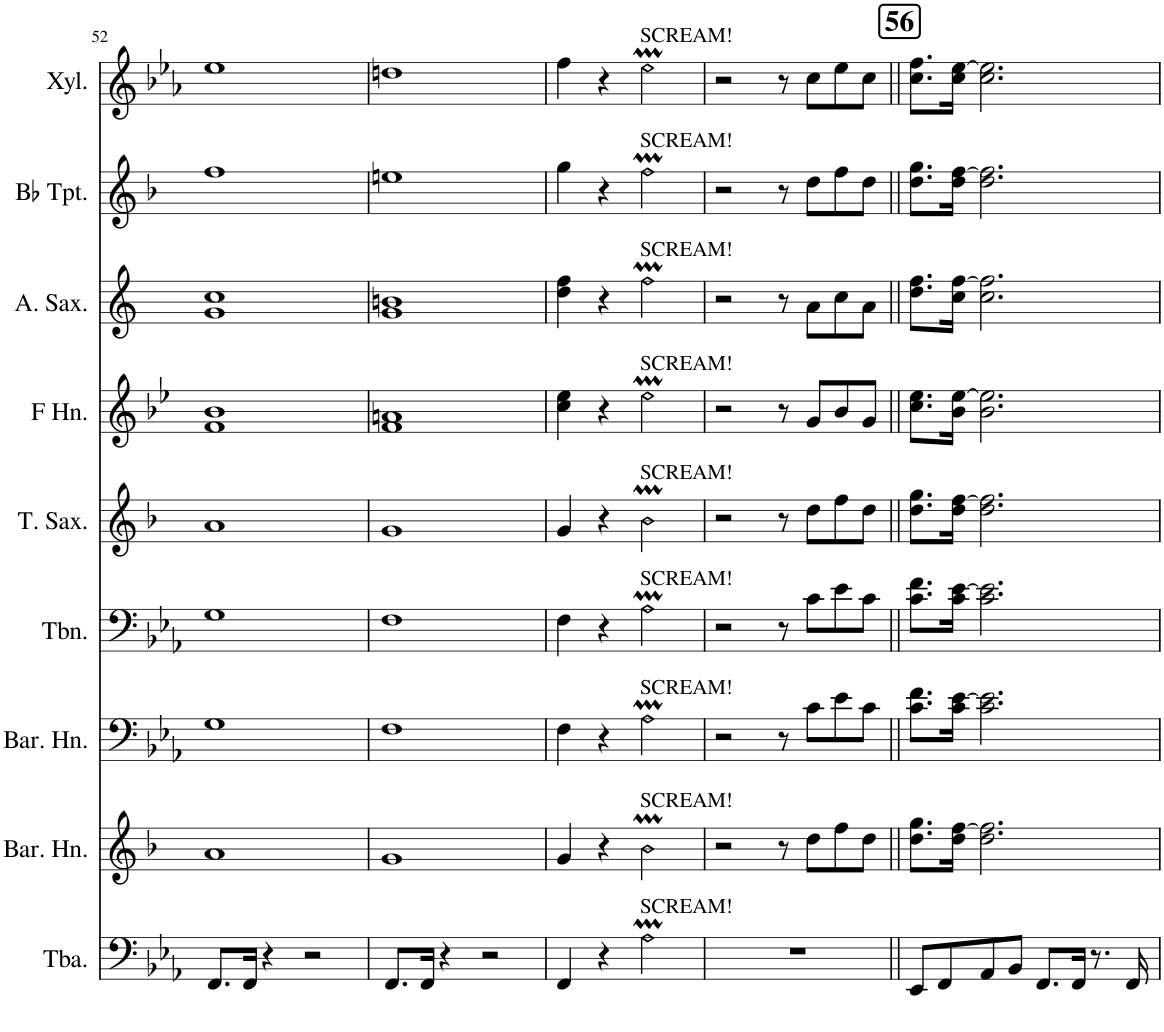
**kern	**kern	**kern	**kern	**kern	**kern	**kern	**kern	**kern
*part9	*part8	*part7	*part6	*part5	*part4	*part3	*part2	*part1
*staff9	*staff8	*staff7	*staff6	*staff5	*staff4	*staff3	*staff2	*staff1
*I"Tuba	*I"Baritone Horn	*I"Baritone Horn	*I"Trombone	*I"Tenor Saxophone	*I"Horn in F	*I"Alto Saxophone	*I"Bb Trumpet	*I"Xylophone
*I'Tba.	*I'Bar. Hn.	*I'Bar. Hn.	*I'Tbn.	*I'T. Sax.	*	*I'A. Sax.	*I'Bb Tpt.	*I'Xyl.
!!LO:PB:g=z
*clefF4	*clefG2	*clefF4	*clefF4	*clefG2	*clefG2	*clefG2	*clefG2	*clefG2
*	*Trd8c14	*Trd4c7	*	*Trd8c14	*Trd4c7	*Trd5c9	*Trd1c2	*Trd-7c-12
*k[b-e-a-]	*k[b-]	*k[b-e-a-]	*k[b-e-a-]	*k[b-]	*k[b-e-]	*k[]	*k[b-]	*k[b-e-a-]
*M4/4	*M4/4	*M4/4	*M4/4	*M4/4	*M4/4	*M4/4	*M4/4	*M4/4
=52	=52	=52	=52	=52	=52	=52	=52	=52
8.FF/L	1a	1G	1G	1a	1f 1b-	1g 1cc	1ff	1ee-
16FF/Jk	.	.	.	.	.	.	.	.
4r	.	.	.	.	.	.	.	.
2r	.	.	.	.	.	.	.	.
=53	=53	=53	=53	=53	=53	=53	=53	=53
8.FF/L	1g	1F	1F	1g	1f 1an	1g 1bn	1een	1ddn
16FF/Jk	.	.	.	.	.	.	.	.
4r	.	.	.	.	.	.	.	.
2r	.	.	.	.	.	.	.	.
=54	=54	=54	=54	=54	=54	=54	=54	=54
4FF/	4g/	4F\	4F\	4g/	4cc\ 4ee-\	4dd\ 4ff\	4gg\	4ff\
4r	4r	4r	4r	4r	4r	4r	4r	4r
!	!	!	!	!	!	!	!	!LO:TX:a:t=SCREAM!
!	!	!	!	!	!	!	!LO:TX:a:t=SCREAM!	!
!	!	!	!	!	!	!LO:TX:a:t=SCREAM!	!	!
!	!	!	!	!	!LO:TX:a:t=SCREAM!	!	!	!
!	!	!	!	!LO:TX:a:t=SCREAM!	!	!	!	!
!	!	!	!LO:TX:a:t=SCREAM!	!	!	!	!	!
!	!	!LO:TX:a:t=SCREAM!	!	!	!	!	!	!
!	!LO:TX:a:t=SCREAM!	!	!	!	!	!	!	!
!LO:TX:a:t=SCREAM!	!	!	!	!	!	!	!	!
2A-M\	2b-M\	2A-M\	2A-M\	2b-M\	2ee-M\	2ffM\	2ffM\	2ee-M\
=55	=55	=55	=55	=55	=55	=55	=55	=55
1r	2r	2r	2r	2r	2r	2r	2r	2r
.	8r	8r	8r	8r	8r	8r	8r	8r
.	8dd\L	8c\L	8c\L	8dd\L	8g/L	8a\L	8dd\L	8cc\L
.	8ff\	8e-\	8e-\	8ff\	8b-/	8cc\	8ff\	8ee-\
.	8dd\J	8c\J	8c\J	8dd\J	8g/J	8a\J	8dd\J	8cc\J
!!LO:REH:place=s1:a:B:cj:fs=14:t=56
=56||	=56||	=56||	=56||	=56||	=56||	=56||	=56||	=56||
8EE-/L	8.dd\ 8.gg\L	8.c\ 8.f\L	8.c\ 8.f\L	8.dd\ 8.gg\L	8.cc\ 8.ee-\L	8.dd\ 8.ff\L	8.dd\ 8.gg\L	8.cc\ 8.ff\L
8FF/	.	.	.	.	.	.	.	.
.	16dd\ [16ff\Jk	16c\ [16e-\Jk	16c\ [16e-\Jk	16dd\ [16ff\Jk	16b-\ [16ee-\Jk	16cc\ [16ff\Jk	16dd\ [16ff\Jk	16cc\ [16ee-\Jk
8AA-/	2.dd\ 2.ff\]	2.c\ 2.e-\]	2.c\ 2.e-\]	2.dd\ 2.ff\]	2.b-\ 2.ee-\]	2.cc\ 2.ff\]	2.dd\ 2.ff\]	2.cc\ 2.ee-\]
8BB-/J	.	.	.	.	.	.	.	.
8.FF/L	.	.	.	.	.	.	.	.
16FF/Jk	.	.	.	.	.	.	.	.
8.r	.	.	.	.	.	.	.	.
16FF/	.	.	.	.	.	.	.	.
=	=	=	=	=	=	=	=	=
*-	*-	*-	*-	*-	*-	*-	*-	*-
